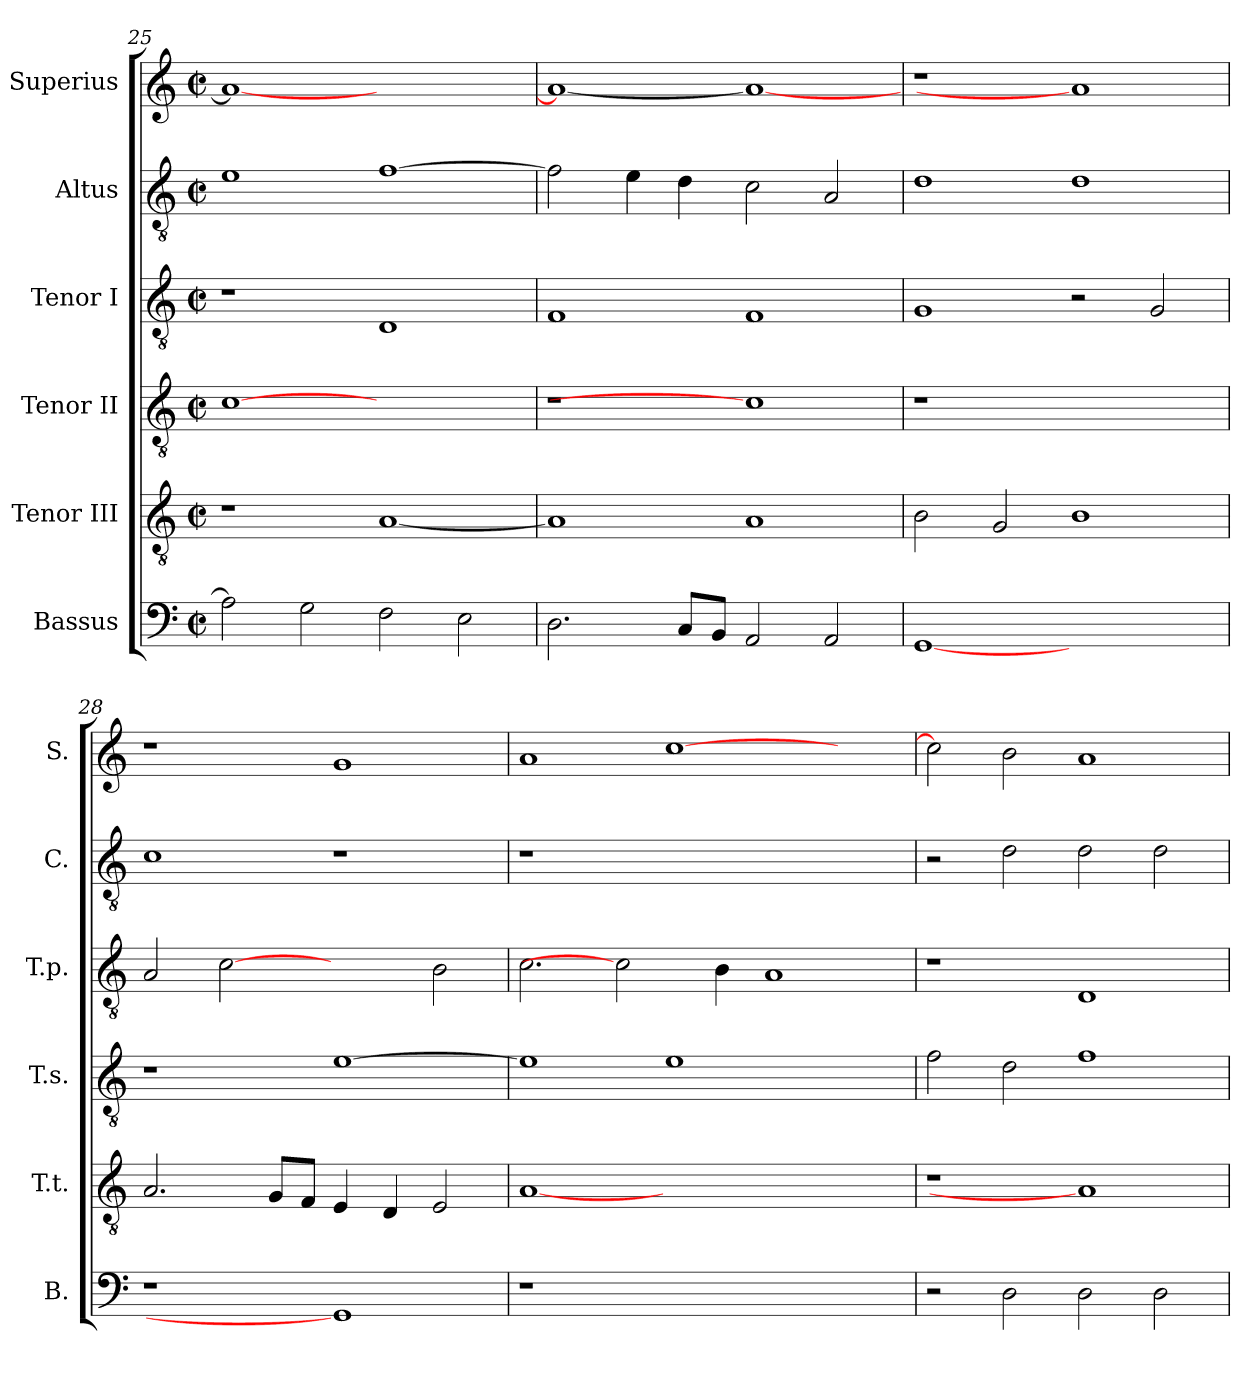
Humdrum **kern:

**kern	**kern	**kern	**kern	**kern	**kern
*part6	*part5	*part4	*part3	*part2	*part1
*staff6	*staff5	*staff4	*staff3	*staff2	*staff1
*I"Bassus	*I"Tenor III	*I"Tenor II	*I"Tenor I	*I"Altus	*I"Superius
*I'B.	*I'T.t.	*I'T.s.	*I'T.p.	*I'C.	*I'S.
*clefF4	*clefGv2	*clefGv2	*clefGv2	*clefGv2	*clefG2
*	*ITrd7c12	*ITrd7c12	*ITrd7c12	*ITrd7c12	*
*k[]	*k[]	*k[]	*k[]	*k[]	*k[]
*C:	*C:	*C:	*C:	*C:	*C:
*M2/2	*M2/2	*M2/2	*M2/2	*M2/2	*M2/2
*met(c|)	*met(c|)	*met(c|)	*met(c|)	*met(c|)	*met(c|)
=25	=25	=25	=25	=25	=25
2Ai\]	1r	[1Ci	1r	1Ei	1ai_<
2Gi\	.	.	.	.	.
2Fi\	[<1AAi	1ryy	1DDi	[>1Fi	1ryy
2Ei\	.	.	.	.	.
=26	=26	=26	=26	=26	=26
!	!	!LO:N:vis=1	!	!	!
2.Di\	1AAi]	1r	1FFi	2Fi\]	1ai_<
.	.	.	.	4Ei\	.
8Ci/L	.	.	.	4Di\	.
8BBi/J	.	.	.	.	.
2AAi/	1AAi	1Ci]	1FFi	2Ci\	1ai_
2AAi/	.	.	.	2AAi/	.
!!LO:LB:g=z
=27	=27	=27	=27	=27	=27
!	!	!LO:N:vis=1	!	!	!LO:N:vis=1
[1GGi	2BBi\	1r	1GGi	1Di	1r
.	2GGi/	.	.	.	.
1ryy	1BBi	1ryy	2r	1Di	1ai]
.	.	.	2GGi/	.	.
=28	=28	=28	=28	=28	=28
!LO:N:vis=1	!	!	!	!	!
1r	2.AAi/	1r	2AAi/	1Ci	1r
.	.	.	[2Ci	.	.
.	8GGi/L	.	.	.	.
.	8FFi/J	.	.	.	.
1GGi]	4EEi/	[>1Ei	2ryy	1r	1gi
.	4DDi/	.	.	.	.
.	2EEi/	.	2BBi\	.	.
=29	=29	=29	=29	=29	=29
!LO:N:vis=1	!	!	!	!LO:N:vis=1	!
1r	[1AAi	1Ei]	2.Ci\	1r	1ai
.	.	.	2Ci]	.	.
1.ryy	1.ryy	1Ei	.	1.ryy	[>1cci
.	.	.	4BBi\	.	.
.	.	.	1AAi	.	.
.	.	2ryy	.	.	2ryy
=30	=30	=30	=30	=30	=30
!	!LO:N:vis=1	!	!	!	!
2r	1r	2Fi\	1r	2r	2cci\]
2Di\	.	2Di\	.	2Di\	2bi\
2Di\	1AAi]	1Fi	1DDi	2Di\	1ai
2Di\	.	.	.	2Di\	.
=	=	=	=	=	=
*-	*-	*-	*-	*-	*-
